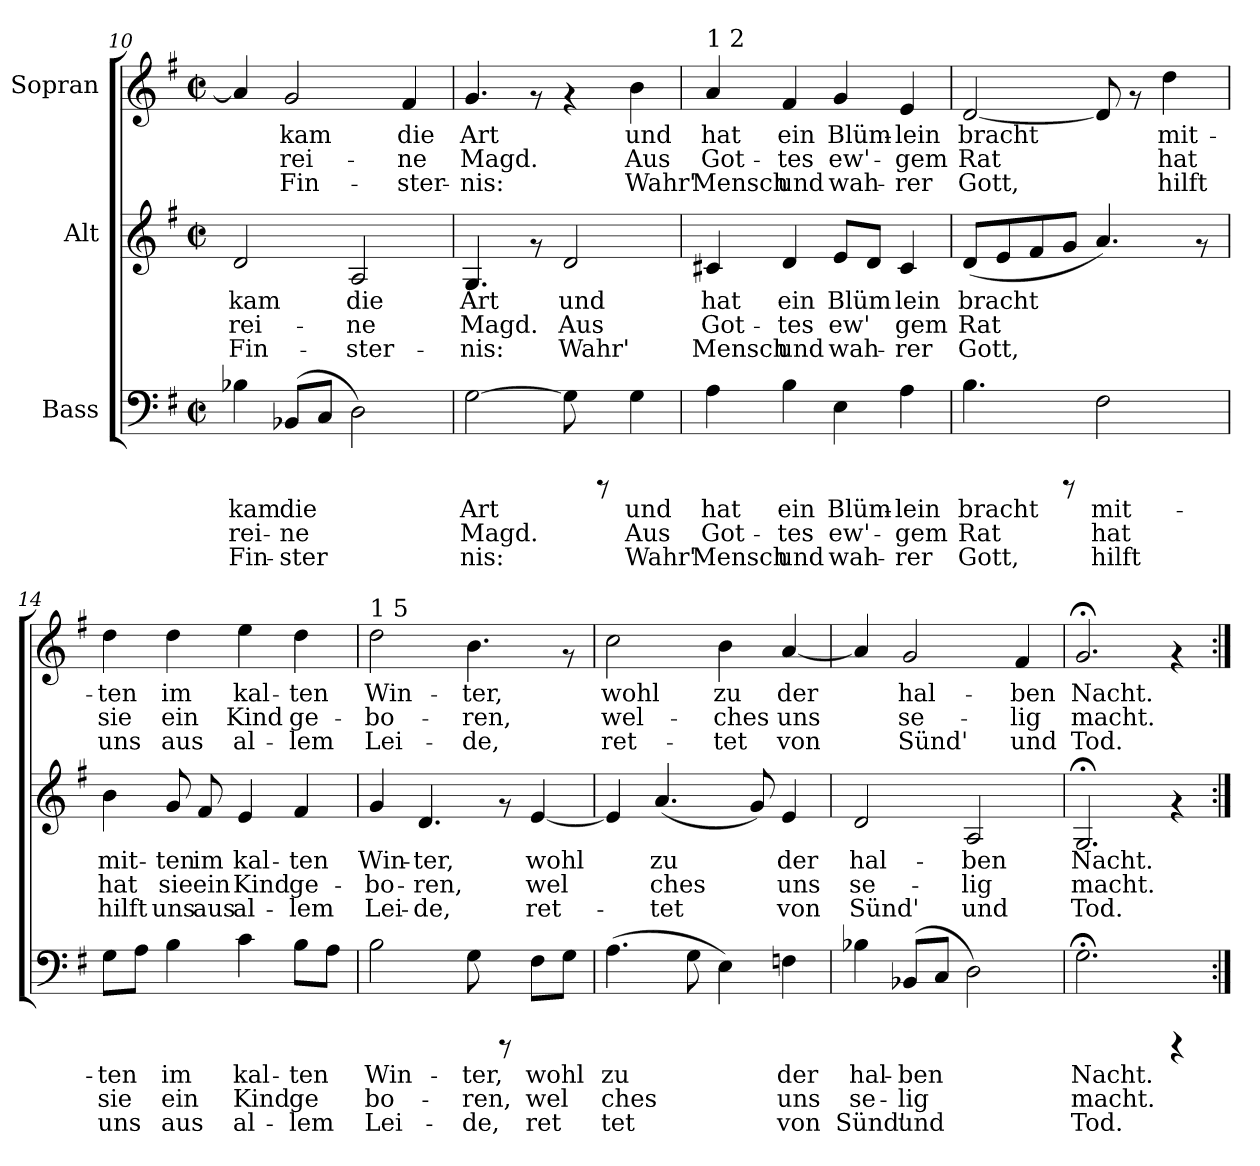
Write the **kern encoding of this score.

**kern	**text	**text	**text	**kern	**text	**text	**text	**kern	**text	**text	**text
*part3	*part3	*part3	*part3	*part2	*part2	*part2	*part2	*part1	*part1	*part1	*part1
*staff3	*staff3	*staff3	*staff3	*staff2	*staff2	*staff2	*staff2	*staff1	*staff1	*staff1	*staff1
*I"Bass	*	*	*	*I"Alt	*	*	*	*I"Sopran	*	*	*
*clefF4	*	*	*	*clefG2	*	*	*	*clefG2	*	*	*
*k[f#]	*	*	*	*k[f#]	*	*	*	*k[f#]	*	*	*
*G:	*	*	*	*G:	*	*	*	*G:	*	*	*
*M2/2	*	*	*	*M2/2	*	*	*	*M2/2	*	*	*
*met(c|)	*	*	*	*met(c|)	*	*	*	*met(c|)	*	*	*
=10	=10	=10	=10	=10	=10	=10	=10	=10	=10	=10	=10
!	!LO:LY:b:rj	!LO:LY:b:rj	!LO:LY:b:rj	!	!LO:LY:b:rj	!LO:LY:b:rj	!LO:LY:b:rj	!	!LO:LY:b:rj	!LO:LY:b:rj	!LO:LY:b:rj
4B-X\	kam	rei-	-Fin-	2d/	kam	rei-	-Fin-	4a/]	.	.	-
!	!LO:LY:b:rj	!LO:LY:b:rj	!LO:LY:b:rj	!	!	!	!	!	!LO:LY:b:rj	!LO:LY:b:rj	!LO:LY:b:rj
(<8BB-X/L	-die	ne	ster-	.	.	.	.	2g/	-kam	rei-	-Fin-
!	!LO:LY:b:rj	!LO:LY:b:rj	!LO:LY:b:rj	!	!	!	!	!	!	!	!
8C/J	-	.	-	.	.	.	.	.	.	.	.
!	!LO:LY:b:rj	!LO:LY:b:rj	!LO:LY:b:rj	!	!LO:LY:b:rj	!LO:LY:b:rj	!LO:LY:b:rj	!	!	!	!
2D\)	-	.	-	2A/	-die	ne	ster-	.	.	.	.
!	!	!	!	!	!	!	!	!	!LO:LY:b:rj	!LO:LY:b:rj	!LO:LY:b:rj
.	.	.	.	.	.	.	.	4f#/	-die	ne	ster-
=11	=11	=11	=11	=11	=11	=11	=11	=11	=11	=11	=11
!	!LO:LY:b:rj	!LO:LY:b:rj	!LO:LY:b:rj	!	!LO:LY:b:rj	!LO:LY:b:rj	!LO:LY:b:rj	!	!LO:LY:b:rj	!LO:LY:b:rj	!LO:LY:b:rj
[>2G\	-Art	Magd.	nis:	4.G/	-Art	Magd.	nis:	4.g/	-Art	Magd.	nis:
.	.	.	.	8rf	.	.	.	8rf	.	.	.
!	!LO:LY:b:rj	!LO:LY:b:rj	!LO:LY:b:rj	!	!LO:LY:b:rj	!LO:LY:b:rj	!LO:LY:b:rj	!	!	!	!
8G\]	.	.	.	2d/	und	Aus	Wahr'	4rf	.	.	.
8rCCC	.	.	.	.	.	.	.	.	.	.	.
!	!LO:LY:b:rj	!LO:LY:b:rj	!LO:LY:b:rj	!	!	!	!	!	!LO:LY:b:rj	!LO:LY:b:rj	!LO:LY:b:rj
4G\	und	Aus	Wahr'	.	.	.	.	4b\	und	Aus	Wahr'
!!LO:LB:g=z
=12	=12	=12	=12	=12	=12	=12	=12	=12	=12	=12	=12
!	!	!	!	!	!	!	!	!LO:TX:a:t=1 2	!	!	!
!	!LO:LY:b:rj	!LO:LY:b:rj	!LO:LY:b:rj	!	!LO:LY:b:rj	!LO:LY:b:rj	!LO:LY:b:rj	!	!LO:LY:b:rj	!LO:LY:b:rj	!LO:LY:b:rj
4A\	hat	Got-	-Mensch	4c#X/	hat	Got-	-Mensch	4a/	hat	Got-	-Mensch
!	!LO:LY:b:rj	!LO:LY:b:rj	!LO:LY:b:rj	!	!LO:LY:b:rj	!LO:LY:b:rj	!LO:LY:b:rj	!	!LO:LY:b:rj	!LO:LY:b:rj	!LO:LY:b:rj
4B\	ein	tes	und	4d/	ein	tes	und	4f#/	ein	tes	und
!	!LO:LY:b:rj	!LO:LY:b:rj	!LO:LY:b:rj	!	!LO:LY:b:rj	!LO:LY:b:rj	!LO:LY:b:rj	!	!LO:LY:b:rj	!LO:LY:b:rj	!LO:LY:b:rj
4E\	Blüm-	-ew'-	-wah-	8e/L	Blüm-	-ew'-	-wah-	4g/	Blüm-	-ew'-	-wah-
!	!	!	!	!	!LO:LY:b:rj	!LO:LY:b:rj	!LO:LY:b:rj	!	!	!	!
.	.	.	.	8d/J	--	-	.	.	.	.	.
!	!LO:LY:b:rj	!LO:LY:b:rj	!LO:LY:b:rj	!	!LO:LY:b:rj	!LO:LY:b:rj	!LO:LY:b:rj	!	!LO:LY:b:rj	!LO:LY:b:rj	!LO:LY:b:rj
4A\	-lein	gem	rer	4c#/	lein	gem	rer	4e/	-lein	gem	rer
=13	=13	=13	=13	=13	=13	=13	=13	=13	=13	=13	=13
!	!LO:LY:b:rj	!LO:LY:b:rj	!LO:LY:b:rj	!	!LO:LY:b:rj	!LO:LY:b:rj	!LO:LY:b:rj	!	!LO:LY:b:rj	!LO:LY:b:rj	!LO:LY:b:rj
4.B\	bracht	Rat	Gott,	(<8d/L	bracht	Rat	Gott,	[<2d/	bracht	Rat	Gott,
!	!	!	!	!	!LO:LY:b:rj	!LO:LY:b:rj	!LO:LY:b:rj	!	!	!	!
.	.	.	.	8e/	.	.	.	.	.	.	.
!	!	!	!	!	!LO:LY:b:rj	!LO:LY:b:rj	!LO:LY:b:rj	!	!	!	!
.	.	.	.	8f#/	.	.	.	.	.	.	.
!	!	!	!	!	!LO:LY:b:rj	!LO:LY:b:rj	!LO:LY:b:rj	!	!	!	!
8rCCC	.	.	.	8g/J	.	.	.	.	.	.	.
!	!LO:LY:b:rj	!LO:LY:b:rj	!LO:LY:b:rj	!	!LO:LY:b:rj	!LO:LY:b:rj	!LO:LY:b:rj	!	!LO:LY:b:rj	!LO:LY:b:rj	!LO:LY:b:rj
2F#\	mit-	-hat	hilft	4.a/)	.	.	.	8d/]	.	-	-
.	.	.	.	.	.	.	.	8rf	.	.	.
!	!	!	!	!	!	!	!	!	!LO:LY:b:rj	!LO:LY:b:rj	!LO:LY:b:rj
.	.	.	.	.	.	.	.	4dd\	mit-	-hat	hilft
.	.	.	.	8rf	.	.	.	.	.	.	.
=14	=14	=14	=14	=14	=14	=14	=14	=14	=14	=14	=14
!	!LO:LY:b:rj	!LO:LY:b:rj	!LO:LY:b:rj	!	!LO:LY:b:rj	!LO:LY:b:rj	!LO:LY:b:rj	!	!LO:LY:b:rj	!LO:LY:b:rj	!LO:LY:b:rj
8G\L	ten	sie	uns	4b\	mit-	-hat	hilft	4dd\	ten	sie	uns
!	!LO:LY:b:rj	!LO:LY:b:rj	!LO:LY:b:rj	!	!	!	!	!	!	!	!
8A\J	.	.	.	.	.	.	.	.	.	.	.
!	!LO:LY:b:rj	!LO:LY:b:rj	!LO:LY:b:rj	!	!LO:LY:b:rj	!LO:LY:b:rj	!LO:LY:b:rj	!	!LO:LY:b:rj	!LO:LY:b:rj	!LO:LY:b:rj
4B\	im	ein	aus	8g/	ten	sie	uns	4dd\	im	ein	aus
!	!	!	!	!	!LO:LY:b:rj	!LO:LY:b:rj	!LO:LY:b:rj	!	!	!	!
.	.	.	.	8f#/	im	ein	aus	.	.	.	.
!	!LO:LY:b:rj	!LO:LY:b:rj	!LO:LY:b:rj	!	!LO:LY:b:rj	!LO:LY:b:rj	!LO:LY:b:rj	!	!LO:LY:b:rj	!LO:LY:b:rj	!LO:LY:b:rj
4c\	kal-	-Kind	al-	4e/	kal-	-Kind	al-	4ee\	kal-	-Kind	al-
!	!LO:LY:b:rj	!LO:LY:b:rj	!LO:LY:b:rj	!	!LO:LY:b:rj	!LO:LY:b:rj	!LO:LY:b:rj	!	!LO:LY:b:rj	!LO:LY:b:rj	!LO:LY:b:rj
8B\L	-ten	ge-	-lem	4f#/	-ten	ge-	-lem	4dd\	-ten	ge-	-lem
!	!LO:LY:b:rj	!LO:LY:b:rj	!LO:LY:b:rj	!	!	!	!	!	!	!	!
8A\J	.	-	-	.	.	.	.	.	.	.	.
!!LO:LB:g=z
=15	=15	=15	=15	=15	=15	=15	=15	=15	=15	=15	=15
!	!	!	!	!	!	!	!	!LO:TX:a:t=1 5	!	!	!
!	!LO:LY:b:rj	!LO:LY:b:rj	!LO:LY:b:rj	!	!LO:LY:b:rj	!LO:LY:b:rj	!LO:LY:b:rj	!	!LO:LY:b:rj	!LO:LY:b:rj	!LO:LY:b:rj
2B\	Win-	-bo-	-Lei-	4g/	Win-	-bo-	-Lei-	2dd\	Win-	-bo-	-Lei-
!	!	!	!	!	!LO:LY:b:rj	!LO:LY:b:rj	!LO:LY:b:rj	!	!	!	!
.	.	.	.	4.d/	-ter,	ren,	de,	.	.	.	.
!	!LO:LY:b:rj	!LO:LY:b:rj	!LO:LY:b:rj	!	!	!	!	!	!LO:LY:b:rj	!LO:LY:b:rj	!LO:LY:b:rj
8G\	-ter,	ren,	de,	.	.	.	.	4.b\	-ter,	ren,	de,
8rCCC	.	.	.	8rf	.	.	.	.	.	.	.
!	!LO:LY:b:rj	!LO:LY:b:rj	!LO:LY:b:rj	!	!LO:LY:b:rj	!LO:LY:b:rj	!LO:LY:b:rj	!	!	!	!
8F#\L	wohl	wel-	-ret-	[<4e/	wohl	wel-	-ret-	.	.	.	.
!	!LO:LY:b:rj	!LO:LY:b:rj	!LO:LY:b:rj	!	!	!	!	!	!	!	!
8G\J	-	-	--	.	.	.	.	8rf	.	.	.
=16	=16	=16	=16	=16	=16	=16	=16	=16	=16	=16	=16
!	!LO:LY:b:rj	!LO:LY:b:rj	!LO:LY:b:rj	!	!LO:LY:b:rj	!LO:LY:b:rj	!LO:LY:b:rj	!	!LO:LY:b:rj	!LO:LY:b:rj	!LO:LY:b:rj
(>4.A\	-zu	ches	tet	4e/]	--	-	.	2cc\	wohl	wel-	-ret-
!	!	!	!	!	!LO:LY:b:rj	!LO:LY:b:rj	!LO:LY:b:rj	!	!	!	!
.	.	.	.	(<4.a/	zu	ches	tet	.	.	.	.
!	!LO:LY:b:rj	!LO:LY:b:rj	!LO:LY:b:rj	!	!	!	!	!	!	!	!
8G\	.	.	.	.	.	.	.	.	.	.	.
!	!LO:LY:b:rj	!LO:LY:b:rj	!LO:LY:b:rj	!	!	!	!	!	!LO:LY:b:rj	!LO:LY:b:rj	!LO:LY:b:rj
4E\)	.	.	.	.	.	.	.	4b\	-zu	ches	tet
!	!	!	!	!	!LO:LY:b:rj	!LO:LY:b:rj	!LO:LY:b:rj	!	!	!	!
.	.	.	.	8g/)	.	.	.	.	.	.	.
!	!LO:LY:b:rj	!LO:LY:b:rj	!LO:LY:b:rj	!	!LO:LY:b:rj	!LO:LY:b:rj	!LO:LY:b:rj	!	!LO:LY:b:rj	!LO:LY:b:rj	!LO:LY:b:rj
4Fn\	der	uns	von	4e/	der	uns	von	[<4a/	der	uns	von
=17	=17	=17	=17	=17	=17	=17	=17	=17	=17	=17	=17
!	!LO:LY:b:rj	!LO:LY:b:rj	!LO:LY:b:rj	!	!LO:LY:b:rj	!LO:LY:b:rj	!LO:LY:b:rj	!	!LO:LY:b:rj	!LO:LY:b:rj	!LO:LY:b:rj
4B-X\	hal-	-se-	-Sünd'	2d/	hal-	-se-	-Sünd'	4a/]	.	-	--
!	!LO:LY:b:rj	!LO:LY:b:rj	!LO:LY:b:rj	!	!	!	!	!	!LO:LY:b:rj	!LO:LY:b:rj	!LO:LY:b:rj
(<8BB-X/L	ben	lig	und	.	.	.	.	2g/	-hal-	-se-	-Sünd'
!	!LO:LY:b:rj	!LO:LY:b:rj	!LO:LY:b:rj	!	!	!	!	!	!	!	!
8C/J	.	.	.	.	.	.	.	.	.	.	.
!	!LO:LY:b:rj	!LO:LY:b:rj	!LO:LY:b:rj	!	!LO:LY:b:rj	!LO:LY:b:rj	!LO:LY:b:rj	!	!	!	!
2D\)	.	.	.	2A/	ben	lig	und	.	.	.	.
!	!	!	!	!	!	!	!	!	!LO:LY:b:rj	!LO:LY:b:rj	!LO:LY:b:rj
.	.	.	.	.	.	.	.	4f#/	ben	lig	und
=18	=18	=18	=18	=18	=18	=18	=18	=18	=18	=18	=18
!	!LO:LY:b:rj	!LO:LY:b:rj	!LO:LY:b:rj	!	!LO:LY:b:rj	!LO:LY:b:rj	!LO:LY:b:rj	!	!LO:LY:b:rj	!LO:LY:b:rj	!LO:LY:b:rj
2.G;<\	Nacht.	macht.	Tod.	2.G;</	Nacht.	macht.	Tod.	2.g;</	Nacht.	macht.	Tod.
4rCCC	.	.	.	4rf	.	.	.	4rf	.	.	.
=:|!	=:|!	=:|!	=:|!	=:|!	=:|!	=:|!	=:|!	=:|!	=:|!	=:|!	=:|!
*-	*-	*-	*-	*-	*-	*-	*-	*-	*-	*-	*-
